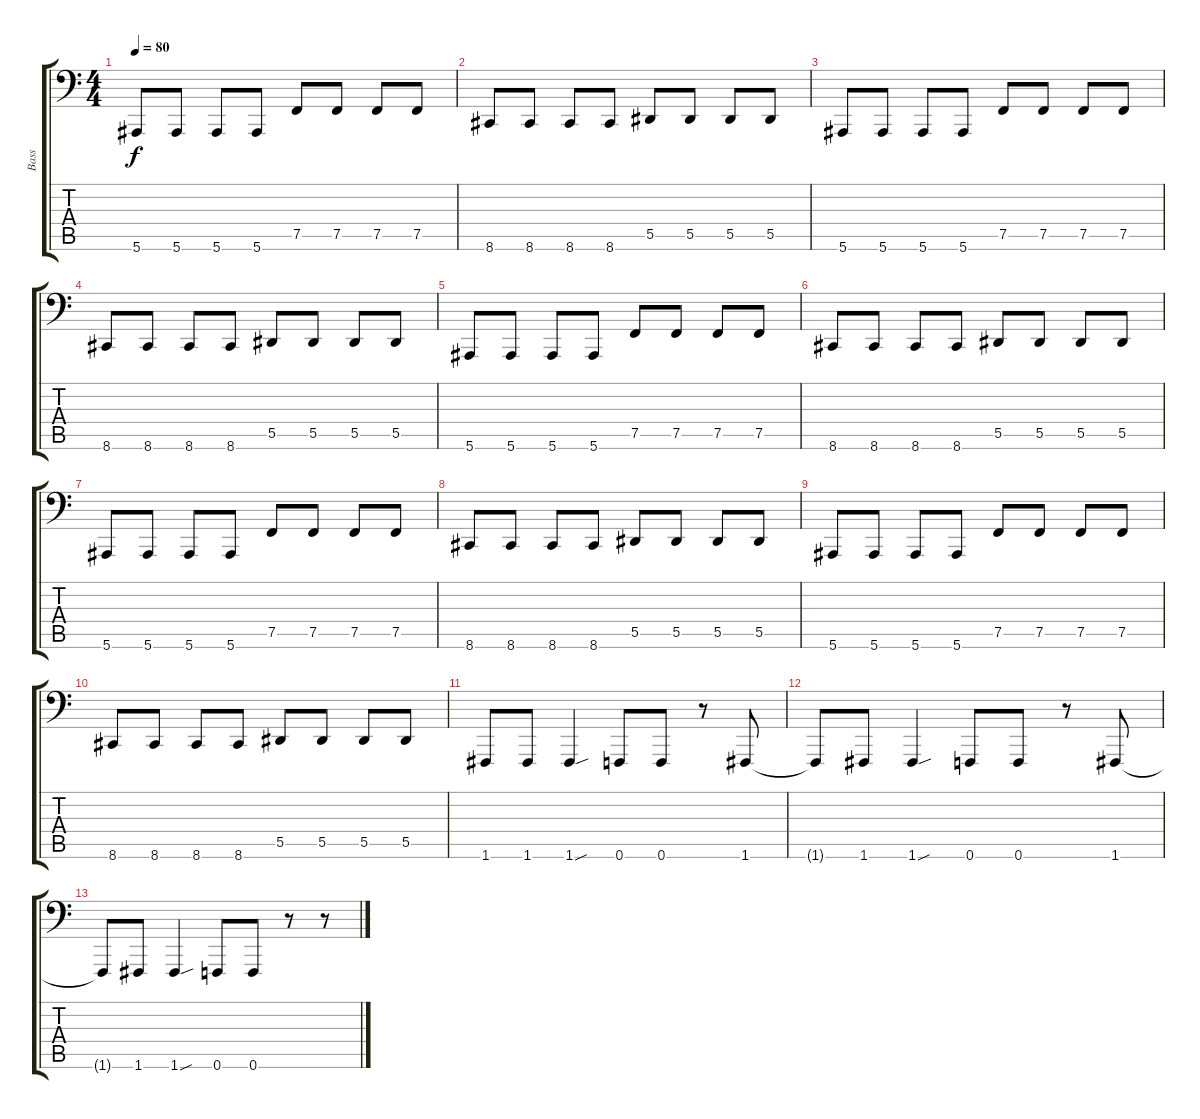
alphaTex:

\track ("Bass" "Bass") {instrument electricbassfinger}
\staff {score tabs}
\tuning (Gb2 Db2 Ab1 Eb1 Bb0 F0) {hide}
\ts (4 4)
\tempo 80
\clef f4
\ks c
5.6.8{dy f} 5.6.8 5.6.8 5.6.8 7.5.8 7.5.8 7.5.8 7.5.8 |
8.6.8 8.6.8 8.6.8 8.6.8 5.5.8 5.5.8 5.5.8 5.5.8 |
5.6.8 5.6.8 5.6.8 5.6.8 7.5.8 7.5.8 7.5.8 7.5.8 |
8.6.8 8.6.8 8.6.8 8.6.8 5.5.8 5.5.8 5.5.8 5.5.8 |
5.6.8 5.6.8 5.6.8 5.6.8 7.5.8 7.5.8 7.5.8 7.5.8 |
8.6.8 8.6.8 8.6.8 8.6.8 5.5.8 5.5.8 5.5.8 5.5.8 |
5.6.8 5.6.8 5.6.8 5.6.8 7.5.8 7.5.8 7.5.8 7.5.8 |
8.6.8 8.6.8 8.6.8 8.6.8 5.5.8 5.5.8 5.5.8 5.5.8 |
5.6.8 5.6.8 5.6.8 5.6.8 7.5.8 7.5.8 7.5.8 7.5.8 |
8.6.8 8.6.8 8.6.8 8.6.8 5.5.8 5.5.8 5.5.8 5.5.8 |
1.6.8 1.6.8 1.6{sou}.4 0.6.8 0.6.8 r.8 1.6.8 |
1.6{t}.8 1.6.8 1.6{sou}.4 0.6.8 0.6.8 r.8 1.6.8 |
1.6{t}.8 1.6.8 1.6{sou}.4 0.6.8 0.6.8 r.8 r.8
